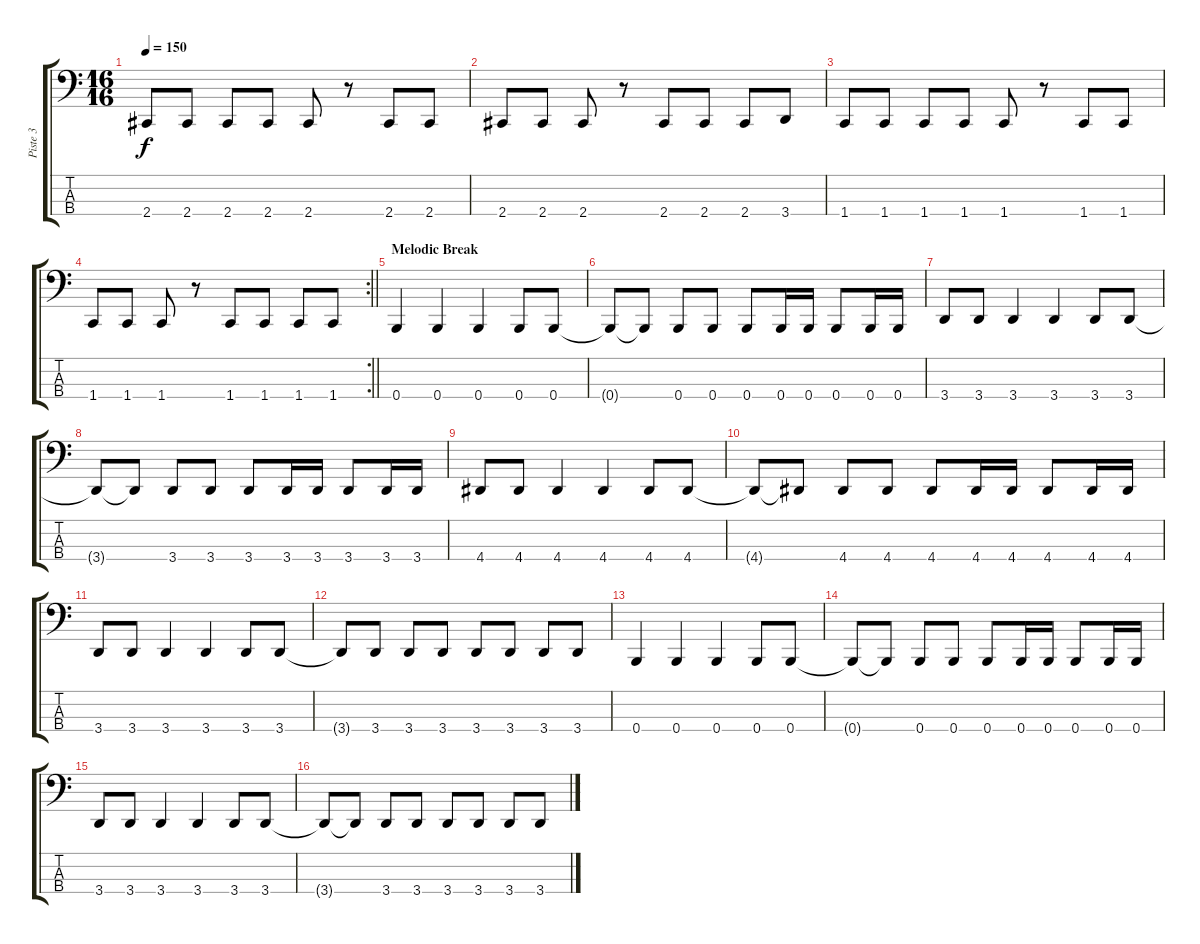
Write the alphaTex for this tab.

\track ("Piste 3" "Piste 3") {instrument electricbasspick}
\staff {score tabs}
\tuning (D2 A1 E1 B0) {hide}
\ts (16 16)
\tempo 150
\clef f4
\ks c
2.4.8{dy f} 2.4.8 2.4.8 2.4.8 2.4.8 r.8 2.4.8 2.4.8 |
2.4.8 2.4.8 2.4.8 r.8 2.4.8 2.4.8 2.4.8 3.4.8 |
1.4.8 1.4.8 1.4.8 1.4.8 1.4.8 r.8 1.4.8 1.4.8 |
\rc 2
\barLineRight lightlight
1.4.8 1.4.8 1.4.8 r.8 1.4.8 1.4.8 1.4.8 1.4.8 |
\section ("" "Melodic Break")
0.4.4 0.4.4 0.4.4 0.4.8 0.4.8 |
0.4{t}.8 0.4{t}.8 0.4.8 0.4.8 0.4.8 0.4.16 0.4.16 0.4.8 0.4.16 0.4.16 |
3.4.8 3.4.8 3.4.4 3.4.4 3.4.8 3.4.8 |
3.4{t}.8 3.4{t}.8 3.4.8 3.4.8 3.4.8 3.4.16 3.4.16 3.4.8 3.4.16 3.4.16 |
4.4.8 4.4.8 4.4.4 4.4.4 4.4.8 4.4.8 |
4.4{t}.8 4.4{t}.8 4.4.8 4.4.8 4.4.8 4.4.16 4.4.16 4.4.8 4.4.16 4.4.16 |
3.4.8 3.4.8 3.4.4 3.4.4 3.4.8 3.4.8 |
3.4{t}.8 3.4.8 3.4.8 3.4.8 3.4.8 3.4.8 3.4.8 3.4.8 |
0.4.4 0.4.4 0.4.4 0.4.8 0.4.8 |
0.4{t}.8 0.4{t}.8 0.4.8 0.4.8 0.4.8 0.4.16 0.4.16 0.4.8 0.4.16 0.4.16 |
3.4.8 3.4.8 3.4.4 3.4.4 3.4.8 3.4.8 |
3.4{t}.8 3.4{t}.8 3.4.8 3.4.8 3.4.8 3.4.8 3.4.8 3.4.8
